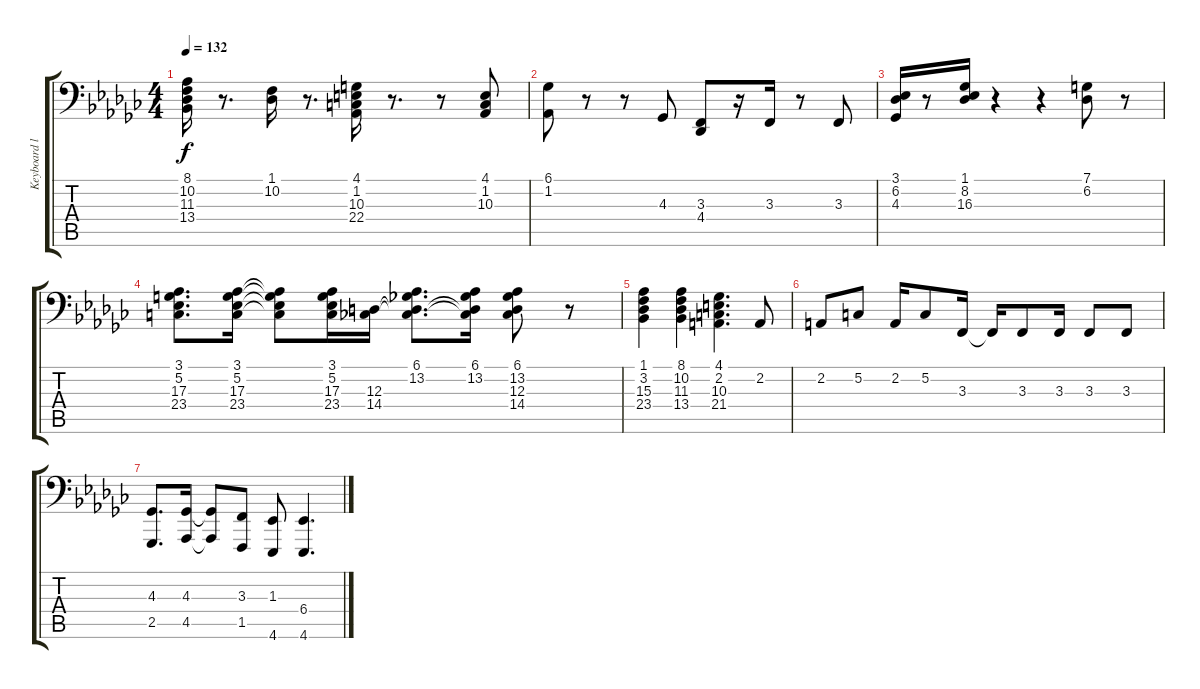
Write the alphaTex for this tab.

\track ("Keyboard left hand" "Keyboard l") {instrument electricgrandpiano}
\staff {score tabs}
\tuning (C3 G2 D2 A1 E1 B0) {hide}
\ts (4 4)
\tempo 132
\clef f4
\ks gb
(8.1 10.2 11.3 13.4).16{dy f} r.8{d} (1.1 10.2).16 r.8{d} (4.1 1.2 10.3 22.4).16 r.8{d} r.8 (4.1 1.2 10.3).8 |
(6.1 1.2).8 r.8 r.8 4.3.8 (3.3 4.4).8 r.16 3.3.16 r.8 3.3.8 |
(3.1 6.2 4.3).16 r.8 (1.1 8.2 16.3).16 r.4 r.4 (7.1 6.2).8 r.8 |
(3.1 5.2 17.3 23.4).8{d} (3.1 5.2 17.3 23.4).16 (3.1{t} 5.2{t} 17.3{t} 23.4{t}).8 (3.1 5.2 17.3 23.4).16 (12.3 14.4).16 (6.1 13.2 12.3{t} 14.4{t}).8{d} (6.1 13.2 12.3{t} 14.4{t}).16 (6.1 13.2 12.3 14.4).8 r.8 |
(1.1 3.2 15.3 23.4).4 (8.1 10.2 11.3 13.4).4 (4.1 2.2 10.3 21.4).4{d} 2.2.8 |
2.2.8 5.2.8 2.2.16 5.2.8 3.3.16 3.3{t}.16 3.3.8 3.3.16 3.3.8 3.3.8 |
(4.3 2.5).8{d} (4.3 4.5).16 (4.3{t} 4.5{t}).8 (3.3 1.5).8 (1.3 4.6).8 (6.4 4.6).4{d}
